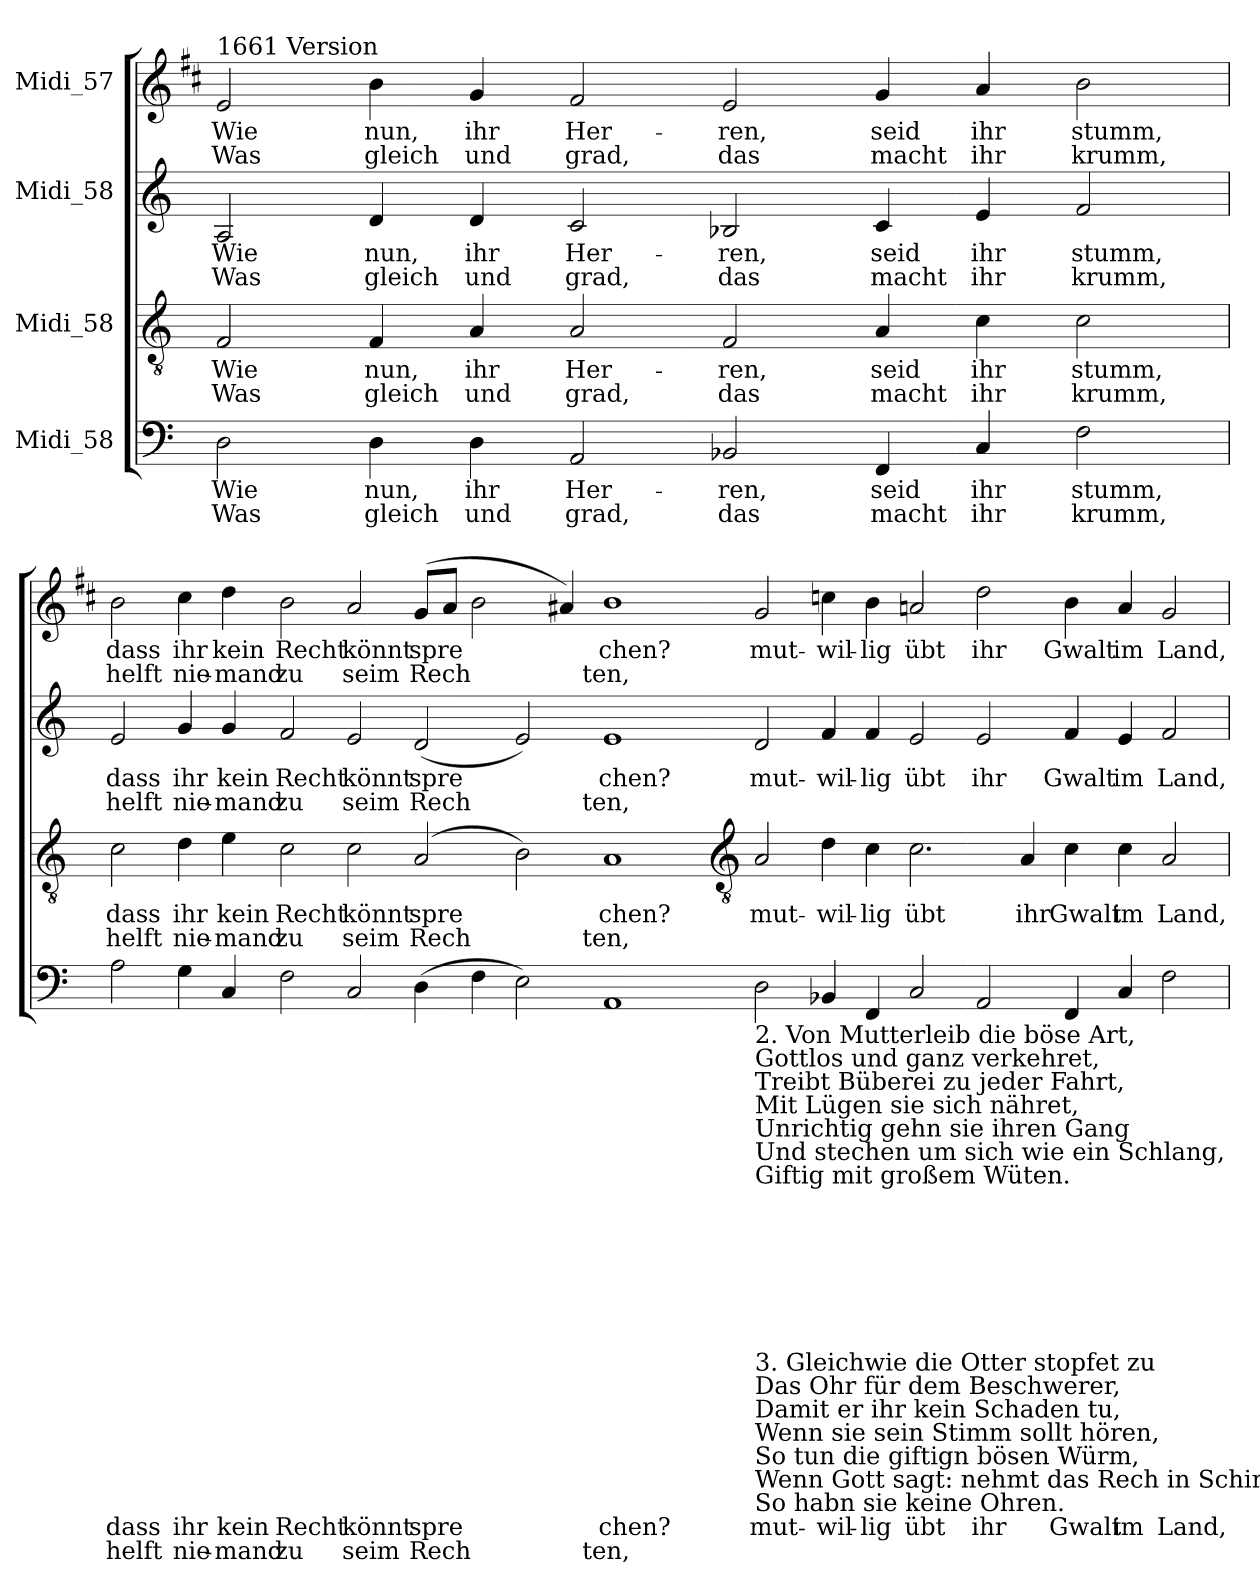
**kern	**text	**text	**kern	**text	**text	**kern	**text	**text	**kern	**text	**text
*part4	*part4	*part4	*part3	*part3	*part3	*part2	*part2	*part2	*part1	*part1	*part1
*staff4	*staff4	*staff4	*staff3	*staff3	*staff3	*staff2	*staff2	*staff2	*staff1	*staff1	*staff1
*I"Midi_58	*	*	*I"Midi_58	*	*	*I"Midi_58	*	*	*I"Midi_57	*	*
*clefF4	*	*	*clefGv2	*	*	*clefG2	*	*	*clefG2	*	*
*	*	*	*	*	*	*	*	*	*ITrd1c2	*	*
*k[]	*	*	*k[]	*	*	*k[]	*	*	*k[]	*	*
*C:	*	*	*C:	*	*	*C:	*	*	*C:	*	*
=	=	=	=	=	=	=	=	=	=	=	=
!	!	!	!	!	!	!	!	!	!LO:TX:a:t=1661 Version	!	!
!	!LO:LY:b	!LO:LY:b	!	!LO:LY:b	!LO:LY:b	!	!LO:LY:b	!LO:LY:b	!	!LO:LY:b	!LO:LY:b
2D	Wie	Was	2F	Wie	Was	2A	Wie	Was	2d	Wie	Was
!	!LO:LY:b	!LO:LY:b	!	!LO:LY:b	!LO:LY:b	!	!LO:LY:b	!LO:LY:b	!	!LO:LY:b	!LO:LY:b
4D	nun,	gleich	4F	nun,	gleich	4d	nun,	gleich	4a	nun,	gleich
!	!LO:LY:b	!LO:LY:b	!	!LO:LY:b	!LO:LY:b	!	!LO:LY:b	!LO:LY:b	!	!LO:LY:b	!LO:LY:b
4D	ihr	und	4A	ihr	und	4d	ihr	und	4f	ihr	und
!	!LO:LY:b	!LO:LY:b	!	!LO:LY:b	!LO:LY:b	!	!LO:LY:b	!LO:LY:b	!	!LO:LY:b	!LO:LY:b
2AA	Her-	-grad,	2A	Her-	-grad,	2c	Her-	-grad,	2e	Her-	-grad,
!	!LO:LY:b	!LO:LY:b	!	!LO:LY:b	!LO:LY:b	!	!LO:LY:b	!LO:LY:b	!	!LO:LY:b	!LO:LY:b
2BB-X	ren,	das	2F	ren,	das	2B-X	ren,	das	2d	ren,	das
!	!LO:LY:b	!LO:LY:b	!	!LO:LY:b	!LO:LY:b	!	!LO:LY:b	!LO:LY:b	!	!LO:LY:b	!LO:LY:b
4FF	seid	macht	4A	seid	macht	4c	seid	macht	4f	seid	macht
!	!LO:LY:b	!LO:LY:b	!	!LO:LY:b	!LO:LY:b	!	!LO:LY:b	!LO:LY:b	!	!LO:LY:b	!LO:LY:b
4C	ihr	ihr	4c	ihr	ihr	4e	ihr	ihr	4g	ihr	ihr
!	!LO:LY:b	!LO:LY:b	!	!LO:LY:b	!LO:LY:b	!	!LO:LY:b	!LO:LY:b	!	!LO:LY:b	!LO:LY:b
2F	stumm,	krumm,	2c	stumm,	krumm,	2f	stumm,	krumm,	2a	stumm,	krumm,
=1	=1	=1	=1	=1	=1	=1	=1	=1	=1	=1	=1
!	!LO:LY:b	!LO:LY:b	!	!LO:LY:b	!LO:LY:b	!	!LO:LY:b	!LO:LY:b	!	!LO:LY:b	!LO:LY:b
2A	dass	helft	2c	dass	helft	2e	dass	helft	2a	dass	helft
!	!LO:LY:b	!LO:LY:b	!	!LO:LY:b	!LO:LY:b	!	!LO:LY:b	!LO:LY:b	!	!LO:LY:b	!LO:LY:b
4G	ihr	nie-	4d	ihr	nie-	4g	ihr	nie-	4b	ihr	nie-
!	!LO:LY:b	!LO:LY:b	!	!LO:LY:b	!LO:LY:b	!	!LO:LY:b	!LO:LY:b	!	!LO:LY:b	!LO:LY:b
4C	-kein	mand	4e	-kein	mand	4g	-kein	mand	4cc	-kein	mand
!	!LO:LY:b	!LO:LY:b	!	!LO:LY:b	!LO:LY:b	!	!LO:LY:b	!LO:LY:b	!	!LO:LY:b	!LO:LY:b
2F	Recht	zu	2c	Recht	zu	2f	Recht	zu	2a	Recht	zu
!	!LO:LY:b	!LO:LY:b	!	!LO:LY:b	!LO:LY:b	!	!LO:LY:b	!LO:LY:b	!	!LO:LY:b	!LO:LY:b
2C	könnt	seim	2c	könnt	seim	2e	könnt	seim	2g	könnt	seim
!	!LO:LY:b	!LO:LY:b	!	!LO:LY:b	!LO:LY:b	!	!LO:LY:b	!LO:LY:b	!	!LO:LY:b	!LO:LY:b
(>4D	spre	Rech	(>2A	spre	Rech	(<2d	spre	Rech	(<8fL	spre	Rech
.	.	.	.	.	.	.	.	.	8gJ	.	.
4F	.	.	.	.	.	.	.	.	2a	.	.
2E)	.	.	2B)	.	.	2e)	.	.	.	.	.
.	.	.	.	.	.	.	.	.	4g#X)	.	.
!	!LO:LY:b	!LO:LY:b	!	!LO:LY:b	!LO:LY:b	!	!LO:LY:b	!LO:LY:b	!	!LO:LY:b	!LO:LY:b
1AA	chen?	ten,	1A	chen?	ten,	1e	chen?	ten,	1a	chen?	ten,
!!LO:LB:g=z
=2-	=2-	=2-	=2-	=2-	=2-	=2-	=2-	=2-	=2-	=2-	=2-
*	*	*	*clefGv2	*	*	*	*	*	*	*	*
!LO:TX:b:t=2. Von Mutterleib die böse Art,\nGottlos und ganz verkehret,\nTreibt Büberei zu jeder Fahrt,\nMit Lügen sie sich nähret,\nUnrichtig gehn sie ihren Gang\nUnd stechen um sich wie ein Schlang,\nGiftig mit großem Wüten.\n\n\n\n\n\n\n\n3. Gleichwie die Otter stopfet zu\nDas Ohr für dem Beschwerer,\nDamit er ihr kein Schaden tu,\nWenn sie sein Stimm sollt hören,\nSo tun die giftign bösen Würm,\nWenn Gott sagt&colon; nehmt das Rech in Schirm,\nSo habn sie keine Ohren.	!	!	!	!	!	!	!	!	!	!	!
!	!LO:LY:b	!	!	!LO:LY:b	!	!	!LO:LY:b	!	!	!LO:LY:b	!
2D	mut-	.	2A	mut-	.	2d	mut-	.	2f	mut-	.
!	!LO:LY:b	!	!	!LO:LY:b	!	!	!LO:LY:b	!	!	!LO:LY:b	!
4BB-X	-wil-	.	4d	-wil-	.	4f	-wil-	.	4b-X	-wil-	.
!	!LO:LY:b	!	!	!LO:LY:b	!	!	!LO:LY:b	!	!	!LO:LY:b	!
4FF	-lig	.	4c	-lig	.	4f	-lig	.	4a	-lig	.
!	!LO:LY:b	!	!	!LO:LY:b	!	!	!LO:LY:b	!	!	!LO:LY:b	!
2C	übt	.	2.c	übt	.	2e	übt	.	2g	übt	.
!	!LO:LY:b	!	!	!	!	!	!LO:LY:b	!	!	!LO:LY:b	!
2AA	ihr	.	.	.	.	2e	ihr	.	2cc	ihr	.
!	!	!	!	!LO:LY:b	!	!	!	!	!	!	!
.	.	.	4A	ihr	.	.	.	.	.	.	.
!	!LO:LY:b	!	!	!LO:LY:b	!	!	!LO:LY:b	!	!	!LO:LY:b	!
4FF	Gwalt	.	4c	Gwalt	.	4f	Gwalt	.	4a	Gwalt	.
!	!LO:LY:b	!	!	!LO:LY:b	!	!	!LO:LY:b	!	!	!LO:LY:b	!
4C	im	.	4c	im	.	4e	im	.	4g	im	.
!	!LO:LY:b	!	!	!LO:LY:b	!	!	!LO:LY:b	!	!	!LO:LY:b	!
2F	Land,	.	2A	Land,	.	2f	Land,	.	2f	Land,	.
=	=	=	=	=	=	=	=	=	=	=	=
*-	*-	*-	*-	*-	*-	*-	*-	*-	*-	*-	*-
